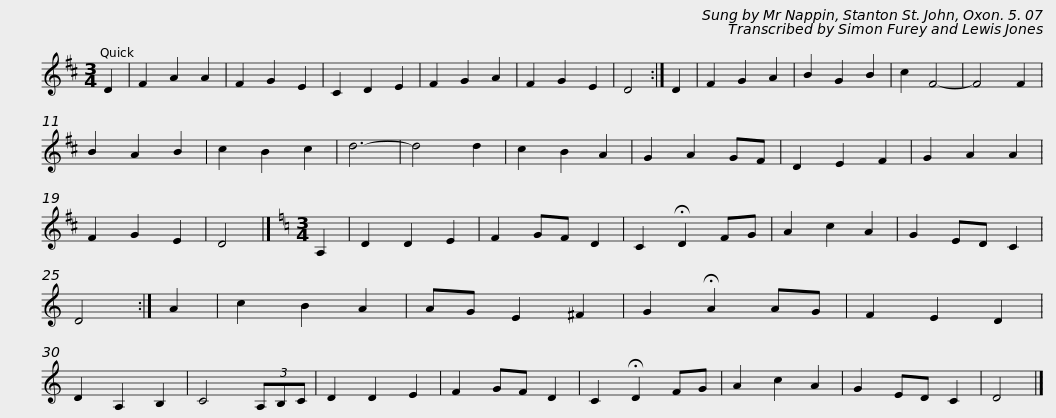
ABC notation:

X:1
L:1/8
M:3/4
I:linebreak $
K:D
V:1 treble
V:1
 D2 | F2 A2 A2 | F2 G2 E2 | C2 D2 E2 | F2 G2 A2 | %5
 F2 G2 E2 | D4 :| D2 | F2 G2 A2 | B2 G2 B2 | %10
 c2 F4- | F4 F2 |$ B2 A2 B2 | c2 B2 c2 | d6- | %15
 d4 d2 | c2 B2 A2 | G2 A2 GF | D2 E2 F2 | G2 A2 A2 | %20
 F2 G2 E2 | D4 |][K:C][M:3/4] A,2 | D2 D2 E2 | F2 GF D2 |$ %25
 C2 !fermata!D2 FG | A2 c2 A2 | G2 ED C2 | D4 :| A2 | %30
 c2 B2 A2 | AG E2 ^F2 | G2 !fermata!A2 AG |$ F2 E2 D2 | D2 A,2 B,2 | %35
 C4 (3A,B,C | D2 D2 E2 | F2 GF D2 | C2 !fermata!D2 FG | A2 c2 A2 | %40
 G2 ED C2 | D4 |] %42
